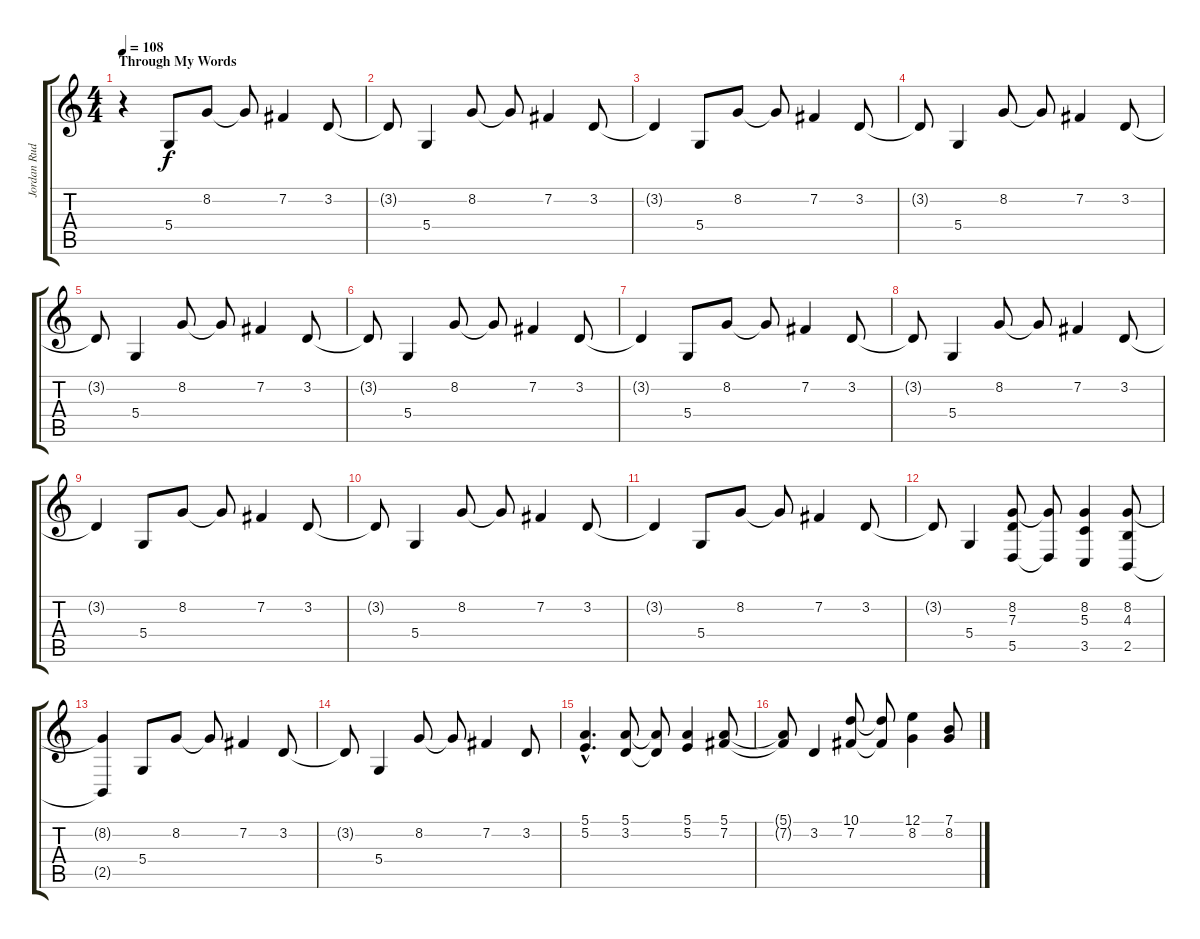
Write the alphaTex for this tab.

\track ("Jordan Rudess - Keyboard" "Jordan Rud") {instrument acousticgrandpiano}
\staff {score tabs}
\tuning (E4 B3 G3 D3 A2 E2) {hide}
\ts (4 4)
\section ("" "Through My Words")
\tempo 108
\clef g2
\ks c
r.4{dy f instrument acousticgrandpiano} 5.4.8 8.2.8 8.2{t}.8 7.2.4 3.2.8 |
3.2{t}.8 5.4.4 8.2.8 8.2{t}.8 7.2.4 3.2.8 |
3.2{t}.4 5.4.8 8.2.8 8.2{t}.8 7.2.4 3.2.8 |
3.2{t}.8 5.4.4 8.2.8 8.2{t}.8 7.2.4 3.2.8 |
3.2{t}.8 5.4.4 8.2.8 8.2{t}.8 7.2.4 3.2.8 |
3.2{t}.8 5.4.4 8.2.8 8.2{t}.8 7.2.4 3.2.8 |
3.2{t}.4 5.4.8 8.2.8 8.2{t}.8 7.2.4 3.2.8 |
3.2{t}.8 5.4.4 8.2.8 8.2{t}.8 7.2.4 3.2.8 |
3.2{t}.4 5.4.8 8.2.8 8.2{t}.8 7.2.4 3.2.8 |
3.2{t}.8 5.4.4 8.2.8 8.2{t}.8 7.2.4 3.2.8 |
3.2{t}.4 5.4.8 8.2.8 8.2{t}.8 7.2.4 3.2.8 |
3.2{t}.8 5.4.4 (8.2 7.3 5.5).8 (8.2{t} 5.5{t}).8 (8.2 5.3 3.5).4 (8.2 4.3 2.5).8 |
(8.2{t} 2.5{t}).4 5.4.8 8.2.8 8.2{t}.8 7.2.4 3.2.8 |
3.2{t}.8 5.4.4 8.2.8 8.2{t}.8 7.2.4 3.2.8 |
(5.1{hac} 5.2{hac}).4{d} (5.1 3.2).8 (5.1{t} 3.2{t}).8 (5.1 5.2).4 (5.1 7.2).8 |
(5.1{t} 7.2{t}).8 3.2.4 (10.1 7.2).8 (10.1{t} 7.2{t}).8 (12.1 8.2).4 (7.1 8.2).8
